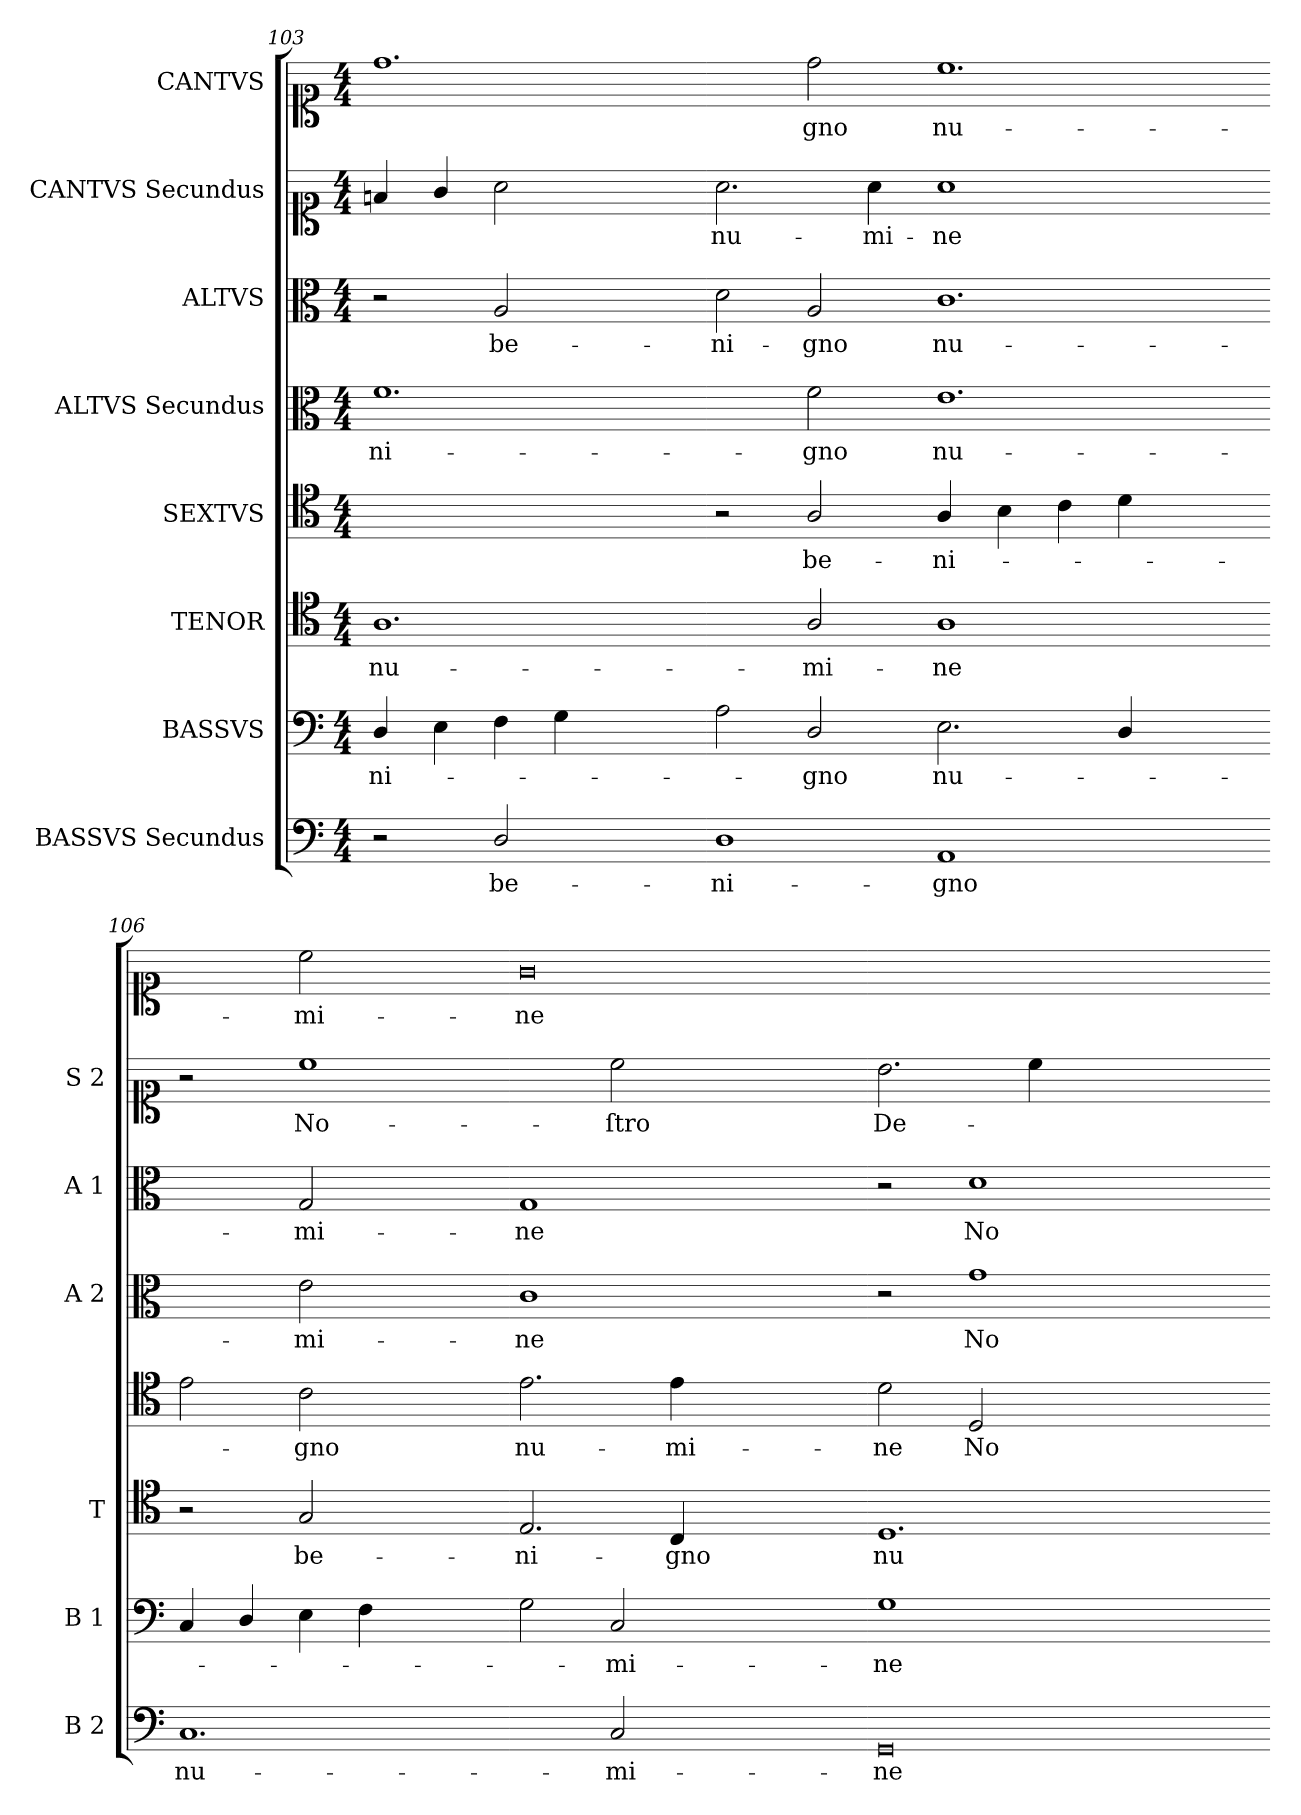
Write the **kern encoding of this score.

**kern	**text	**kern	**text	**kern	**text	**kern	**text	**kern	**text	**kern	**text	**kern	**text	**kern	**text
*part8	*part8	*part7	*part7	*part6	*part6	*part5	*part5	*part4	*part4	*part3	*part3	*part2	*part2	*part1	*part1
*staff8	*staff8	*staff7	*staff7	*staff6	*staff6	*staff5	*staff5	*staff4	*staff4	*staff3	*staff3	*staff2	*staff2	*staff1	*staff1
*I"BASSVS Secundus	*	*I"BASSVS	*	*I"TENOR	*	*I"SEXTVS	*	*I"ALTVS Secundus	*	*I"ALTVS	*	*I"CANTVS Secundus	*	*I"CANTVS	*
*I'B 2	*	*I'B 1	*	*I'T	*	*	*	*I'A 2	*	*I'A 1	*	*I'S 2	*	*	*
*clefF4	*	*clefF4	*	*clefC4	*	*clefC4	*	*clefC3	*	*clefC3	*	*clefC1	*	*clefC1	*
*k[]	*	*k[]	*	*k[]	*	*k[]	*	*k[]	*	*k[]	*	*k[]	*	*k[]	*
*M4/4	*	*M4/4	*	*M4/4	*	*M4/4	*	*M4/4	*	*M4/4	*	*M4/4	*	*M4/4	*
=103	=103	=103	=103	=103	=103	=103	=103	=103	=103	=103	=103	=103	=103	=103	=103
2r	.	4D/	-ni-	1.A	nu-	1.ryy	.	1.f	-ni-	2r	.	4fn/	.	1.dd	.
.	.	4E\	.	.	.	.	.	.	.	.	.	4g/	.	.	.
2D/	be-	4F\	.	.	.	.	.	.	.	2A/	be-	2a\	.	.	.
.	.	4G\	.	.	.	.	.	.	.	.	.	.	.	.	.
2ryy	.	2ryy	.	.	.	.	.	.	.	2ryy	.	2ryy	.	.	.
=104-	=104-	=104-	=104-	=104-	=104-	=104-	=104-	=104-	=104-	=104-	=104-	=104-	=104-	=104-	=104-
1D	-ni-	2A\	.	2ryy	.	2r	.	2ryy	.	2d\	-ni-	2.a\	-nu-	2ryy	.
.	.	2D/	-gno	2A/	-mi-	2A/	be-	2f\	-gno	2A/	-gno	.	.	2dd\	gno
.	.	.	.	.	.	.	.	.	.	.	.	4a\	-mi-	.	.
=105-	=105-	=105-	=105-	=105-	=105-	=105-	=105-	=105-	=105-	=105-	=105-	=105-	=105-	=105-	=105-
1AA	-gno	2.E\	nu-	1A	-ne	4A/	-ni-	1.e	nu-	1.c	nu-	1a	-ne	1.cc	nu-
.	.	.	.	.	.	4B\	.	.	.	.	.	.	.	.	.
.	.	.	.	.	.	4c\	.	.	.	.	.	.	.	.	.
.	.	4D/	.	.	.	4d\	.	.	.	.	.	.	.	.	.
2ryy	.	2ryy	.	2ryy	.	2ryy	.	.	.	.	.	2ryy	.	.	.
=106-	=106-	=106-	=106-	=106-	=106-	=106-	=106-	=106-	=106-	=106-	=106-	=106-	=106-	=106-	=106-
1.C	nu-	4C/	.	2r	.	2e\	.	2ryy	.	2ryy	.	2r	.	2ryy	.
.	.	4D/	.	.	.	.	.	.	.	.	.	.	.	.	.
.	.	4E\	.	2G/	be-	2c\	-gno	2e\	-mi-	2G/	-mi-	1cc\	No-	2cc\	-mi-
.	.	4F\	.	.	.	.	.	.	.	.	.	.	.	.	.
.	.	2ryy	.	2ryy	.	2ryy	.	2ryy	.	2ryy	.	.	.	2ryy	.
=107-	=107-	=107-	=107-	=107-	=107-	=107-	=107-	=107-	=107-	=107-	=107-	=107-	=107-	=107-	=107-
2ryy	.	2G\	.	2.E/	-ni-	2.e\	nu-	1c	-ne	1G	ne	2ryy	.	0g	-ne
2C/	-mi-	2C/	-mi-	.	.	.	.	.	.	.	.	2cc\	ſtro	.	.
.	.	.	.	4C/	-gno	4e\	-mi-	.	.	.	.	.	.	.	.
1ryy	.	1ryy	.	1ryy	.	1ryy	.	1ryy	.	1ryy	.	1ryy	.	.	.
=108-	=108-	=108-	=108-	=108-	=108-	=108-	=108-	=108-	=108-	=108-	=108-	=108-	=108-	=108-	=108-
0GG	-ne	1G	-ne	1.D	nu-	2d\	-ne	2r	.	2r	.	2.b\	De-	0ryy	.
.	.	.	.	.	.	2D/	No-	1g\	No-	1d\	No-	.	.	.	.
.	.	.	.	.	.	.	.	.	.	.	.	4cc\	.	.	.
.	.	1ryy	.	.	.	1ryy	.	.	.	.	.	1ryy	.	.	.
.	.	.	.	2ryy	.	.	.	2ryy	.	2ryy	.	.	.	.	.
=-	=-	=-	=-	=-	=-	=-	=-	=-	=-	=-	=-	=-	=-	=-	=-
*-	*-	*-	*-	*-	*-	*-	*-	*-	*-	*-	*-	*-	*-	*-	*-
